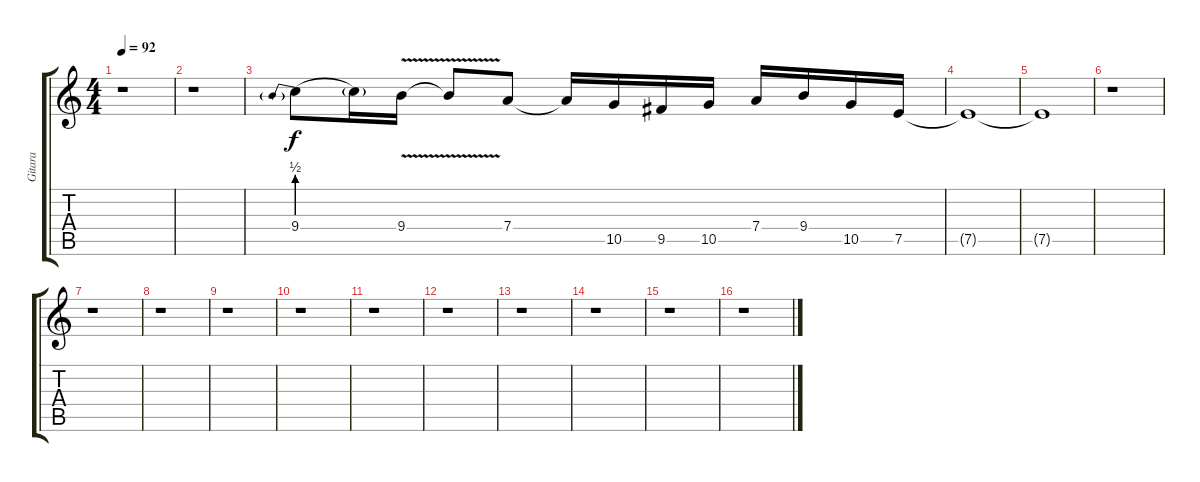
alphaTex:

\track ("Gitara" "Gitara") {instrument overdrivenguitar}
\staff {score tabs}
\tuning (E4 B3 G3 D3 A2 E2) {hide}
\ts (4 4)
\tempo 92
\clef g2
\ks c
r.1{dy f} |
r.1 |
9.4{be (prebend 0 2 60 2)}.8 9.4{t}.16 9.4{v}.16 9.4{t}.8 7.4.8 7.4{t}.16 10.5.16 9.5.16 10.5.16 7.4.16 9.4.16 10.5.16 7.5.16{volume 0} |
7.5{t}.1 |
7.5{t}.1 |
r.1 |
r.1 |
r.1 |
r.1 |
r.1 |
r.1 |
r.1 |
r.1 |
r.1 |
r.1 |
r.1
